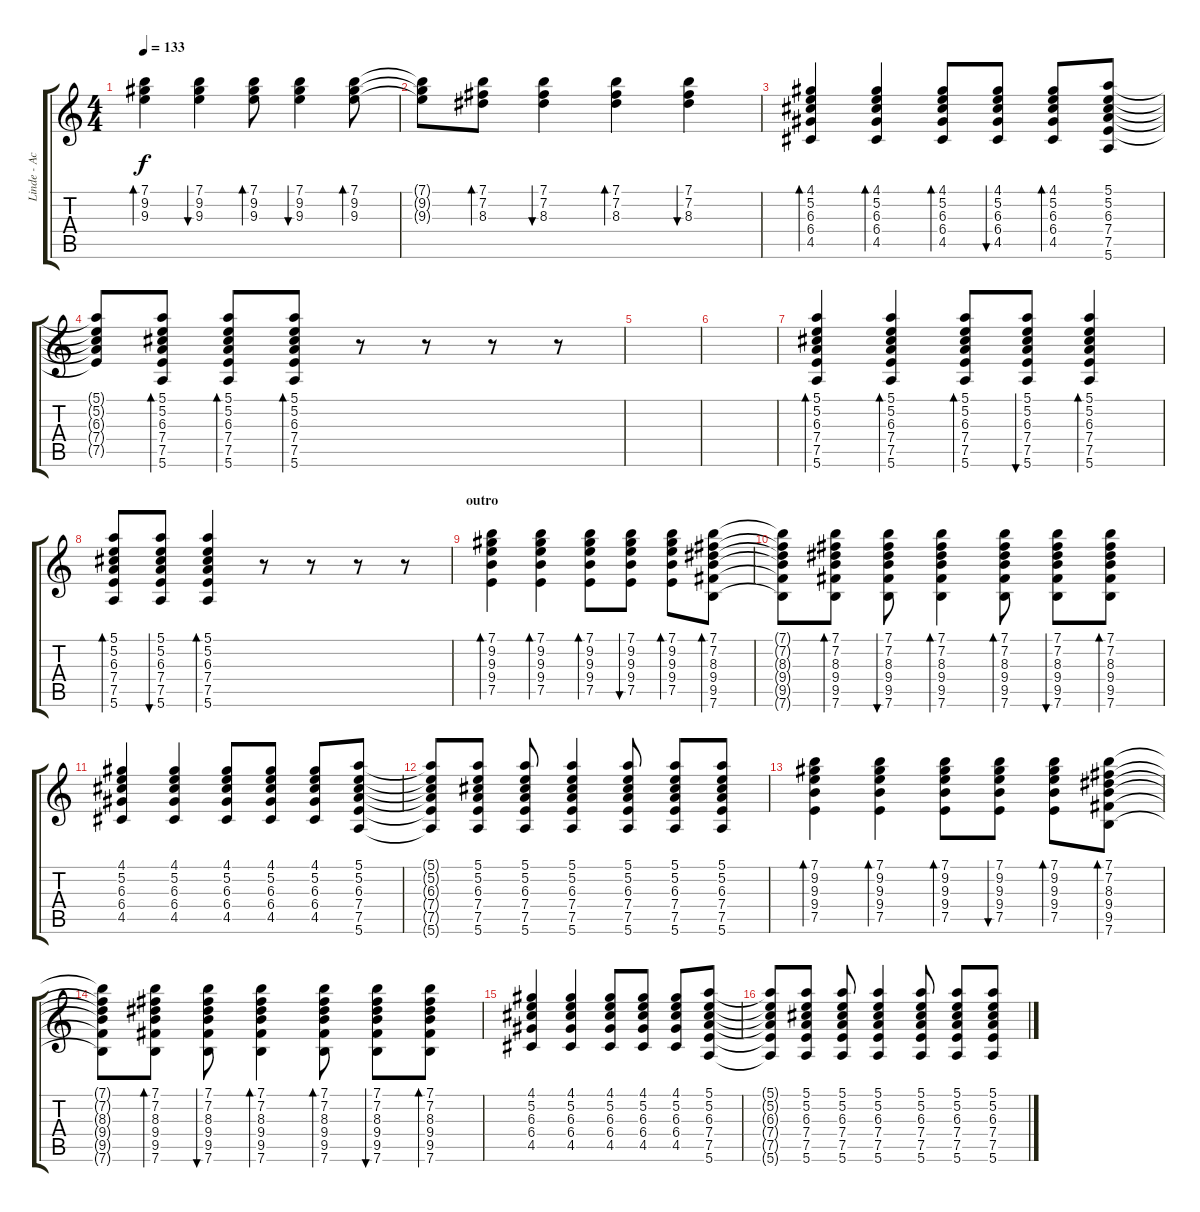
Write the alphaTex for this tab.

\track ("Linde - Acoustic" "Linde - Ac") {instrument acousticguitarsteel}
\staff {score tabs}
\tuning (E4 B3 G3 D3 A2 E2) {hide}
\ts (4 4)
\tempo 133
\clef g2
\ks c
(7.1 9.2 9.3).4{bd 120 dy f} (7.1 9.2 9.3).4{bu 120} (7.1 9.2 9.3).8{bd 120} (7.1 9.2 9.3).4{bu 120} (7.1 9.2 9.3).8{bd 120} |
(7.1{t} 9.2{t} 9.3{t}).8 (7.1 7.2 8.3).8{bd 120} (7.1 7.2 8.3).4{bu 120} (7.1 7.2 8.3).4{bd 120} (7.1 7.2 8.3).4{bu 120} |
(4.1 5.2 6.3 6.4 4.5).4{bd 60} (4.1 5.2 6.3 6.4 4.5).4{bd 60} (4.1 5.2 6.3 6.4 4.5).8{bd 60} (4.1 5.2 6.3 6.4 4.5).8{bu 60} (4.1 5.2 6.3 6.4 4.5).8{bd 60} (5.1 5.2 6.3 7.4 7.5 5.6).8 |
(5.1{t} 5.2{t} 6.3{t} 7.4{t} 7.5{t}).8 (5.1 5.2 6.3 7.4 7.5 5.6).8{bd 60} (5.1 5.2 6.3 7.4 7.5 5.6).8{bd 60} (5.1 5.2 6.3 7.4 7.5 5.6).8{bd 60} r.8 r.8 r.8 r.8 |
|
|
(5.1 5.2 6.3 7.4 7.5 5.6).4{bd 60} (5.1 5.2 6.3 7.4 7.5 5.6).4{bd 60} (5.1 5.2 6.3 7.4 7.5 5.6).8{bd 60} (5.1 5.2 6.3 7.4 7.5 5.6).8{bu 60} (5.1 5.2 6.3 7.4 7.5 5.6).4{bd 60} |
(5.1 5.2 6.3 7.4 7.5 5.6).8{bd 60} (5.1 5.2 6.3 7.4 7.5 5.6).8{bu 60} (5.1 5.2 6.3 7.4 7.5 5.6).4{bd 60} r.8 r.8 r.8 r.8 |
\section ("" "outro")
(7.1 9.2 9.3 9.4 7.5).4{bd 60} (7.1 9.2 9.3 9.4 7.5).4{bd 60} (7.1 9.2 9.3 9.4 7.5).8{bd 60} (7.1 9.2 9.3 9.4 7.5).8{bu 60} (7.1 9.2 9.3 9.4 7.5).8{bd 60} (7.1 7.2 8.3 9.4 9.5 7.6).8{bd 60} |
(7.1{t} 7.2{t} 8.3{t} 9.4{t} 9.5{t} 7.6{t}).8 (7.1 7.2 8.3 9.4 9.5 7.6).8{bd 60} (7.1 7.2 8.3 9.4 9.5 7.6).8{bu 60} (7.1 7.2 8.3 9.4 9.5 7.6).4{bd 60} (7.1 7.2 8.3 9.4 9.5 7.6).8{bd 60} (7.1 7.2 8.3 9.4 9.5 7.6).8{bu 60} (7.1 7.2 8.3 9.4 9.5 7.6).8{bd 60} |
(4.1 5.2 6.3 6.4 4.5).4 (4.1 5.2 6.3 6.4 4.5).4 (4.1 5.2 6.3 6.4 4.5).8 (4.1 5.2 6.3 6.4 4.5).8 (4.1 5.2 6.3 6.4 4.5).8 (5.1 5.2 6.3 7.4 7.5 5.6).8 |
(5.1{t} 5.2{t} 6.3{t} 7.4{t} 7.5{t} 5.6{t}).8 (5.1 5.2 6.3 7.4 7.5 5.6).8 (5.1 5.2 6.3 7.4 7.5 5.6).8 (5.1 5.2 6.3 7.4 7.5 5.6).4 (5.1 5.2 6.3 7.4 7.5 5.6).8 (5.1 5.2 6.3 7.4 7.5 5.6).8 (5.1 5.2 6.3 7.4 7.5 5.6).8 |
(7.1 9.2 9.3 9.4 7.5).4{bd 60} (7.1 9.2 9.3 9.4 7.5).4{bd 60} (7.1 9.2 9.3 9.4 7.5).8{bd 60} (7.1 9.2 9.3 9.4 7.5).8{bu 60} (7.1 9.2 9.3 9.4 7.5).8{bd 60} (7.1 7.2 8.3 9.4 9.5 7.6).8{bd 60} |
(7.1{t} 7.2{t} 8.3{t} 9.4{t} 9.5{t} 7.6{t}).8 (7.1 7.2 8.3 9.4 9.5 7.6).8{bd 60} (7.1 7.2 8.3 9.4 9.5 7.6).8{bu 60} (7.1 7.2 8.3 9.4 9.5 7.6).4{bd 60} (7.1 7.2 8.3 9.4 9.5 7.6).8{bd 60} (7.1 7.2 8.3 9.4 9.5 7.6).8{bu 60} (7.1 7.2 8.3 9.4 9.5 7.6).8{bd 60} |
(4.1 5.2 6.3 6.4 4.5).4 (4.1 5.2 6.3 6.4 4.5).4 (4.1 5.2 6.3 6.4 4.5).8 (4.1 5.2 6.3 6.4 4.5).8 (4.1 5.2 6.3 6.4 4.5).8 (5.1 5.2 6.3 7.4 7.5 5.6).8 |
(5.1{t} 5.2{t} 6.3{t} 7.4{t} 7.5{t} 5.6{t}).8 (5.1 5.2 6.3 7.4 7.5 5.6).8 (5.1 5.2 6.3 7.4 7.5 5.6).8 (5.1 5.2 6.3 7.4 7.5 5.6).4 (5.1 5.2 6.3 7.4 7.5 5.6).8 (5.1 5.2 6.3 7.4 7.5 5.6).8 (5.1 5.2 6.3 7.4 7.5 5.6).8
